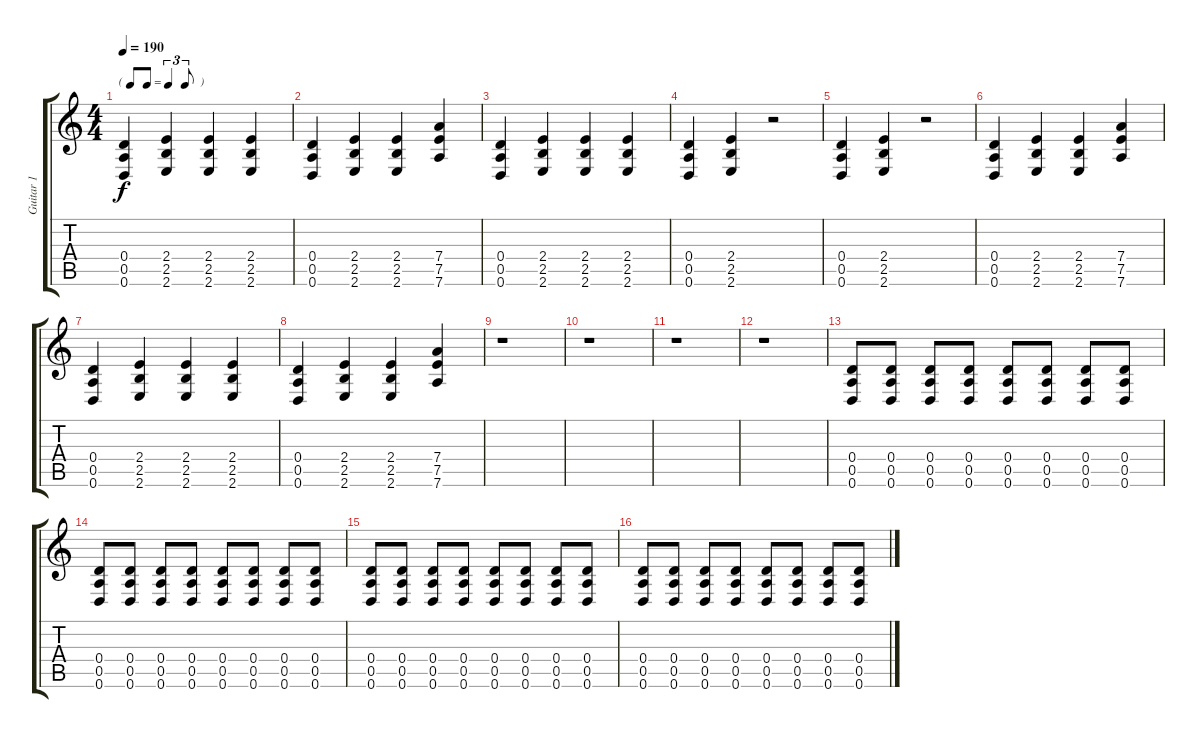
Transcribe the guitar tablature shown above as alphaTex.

\track ("Guitar 1" "Guitar 1") {instrument distortionguitar}
\staff {score tabs}
\tuning (E4 B3 G3 D3 A2 D2) {hide}
\ts (4 4)
\tf triplet8th
\tempo 190
\clef g2
\ks c
(0.4 0.5 0.6).4{dy f} (2.4 2.5 2.6).4 (2.4 2.5 2.6).4 (2.4 2.5 2.6).4 |
(0.4 0.5 0.6).4 (2.4 2.5 2.6).4 (2.4 2.5 2.6).4 (7.4 7.5 7.6).4 |
(0.4 0.5 0.6).4 (2.4 2.5 2.6).4 (2.4 2.5 2.6).4 (2.4 2.5 2.6).4 |
(0.4 0.5 0.6).4 (2.4 2.5 2.6).4 r.2 |
(0.4 0.5 0.6).4 (2.4 2.5 2.6).4 r.2 |
(0.4 0.5 0.6).4 (2.4 2.5 2.6).4 (2.4 2.5 2.6).4 (7.4 7.5 7.6).4 |
(0.4 0.5 0.6).4 (2.4 2.5 2.6).4 (2.4 2.5 2.6).4 (2.4 2.5 2.6).4 |
(0.4 0.5 0.6).4 (2.4 2.5 2.6).4 (2.4 2.5 2.6).4 (7.4 7.5 7.6).4 |
r.1 |
r.1 |
r.1 |
r.1 |
(0.4 0.5 0.6).8 (0.4 0.5 0.6).8 (0.4 0.5 0.6).8 (0.4 0.5 0.6).8 (0.4 0.5 0.6).8 (0.4 0.5 0.6).8 (0.4 0.5 0.6).8 (0.4 0.5 0.6).8 |
(0.4 0.5 0.6).8 (0.4 0.5 0.6).8 (0.4 0.5 0.6).8 (0.4 0.5 0.6).8 (0.4 0.5 0.6).8 (0.4 0.5 0.6).8 (0.4 0.5 0.6).8 (0.4 0.5 0.6).8 |
(0.4 0.5 0.6).8 (0.4 0.5 0.6).8 (0.4 0.5 0.6).8 (0.4 0.5 0.6).8 (0.4 0.5 0.6).8 (0.4 0.5 0.6).8 (0.4 0.5 0.6).8 (0.4 0.5 0.6).8 |
(0.4 0.5 0.6).8 (0.4 0.5 0.6).8 (0.4 0.5 0.6).8 (0.4 0.5 0.6).8 (0.4 0.5 0.6).8 (0.4 0.5 0.6).8 (0.4 0.5 0.6).8 (0.4{ss} 0.5{ss} 0.6).8
